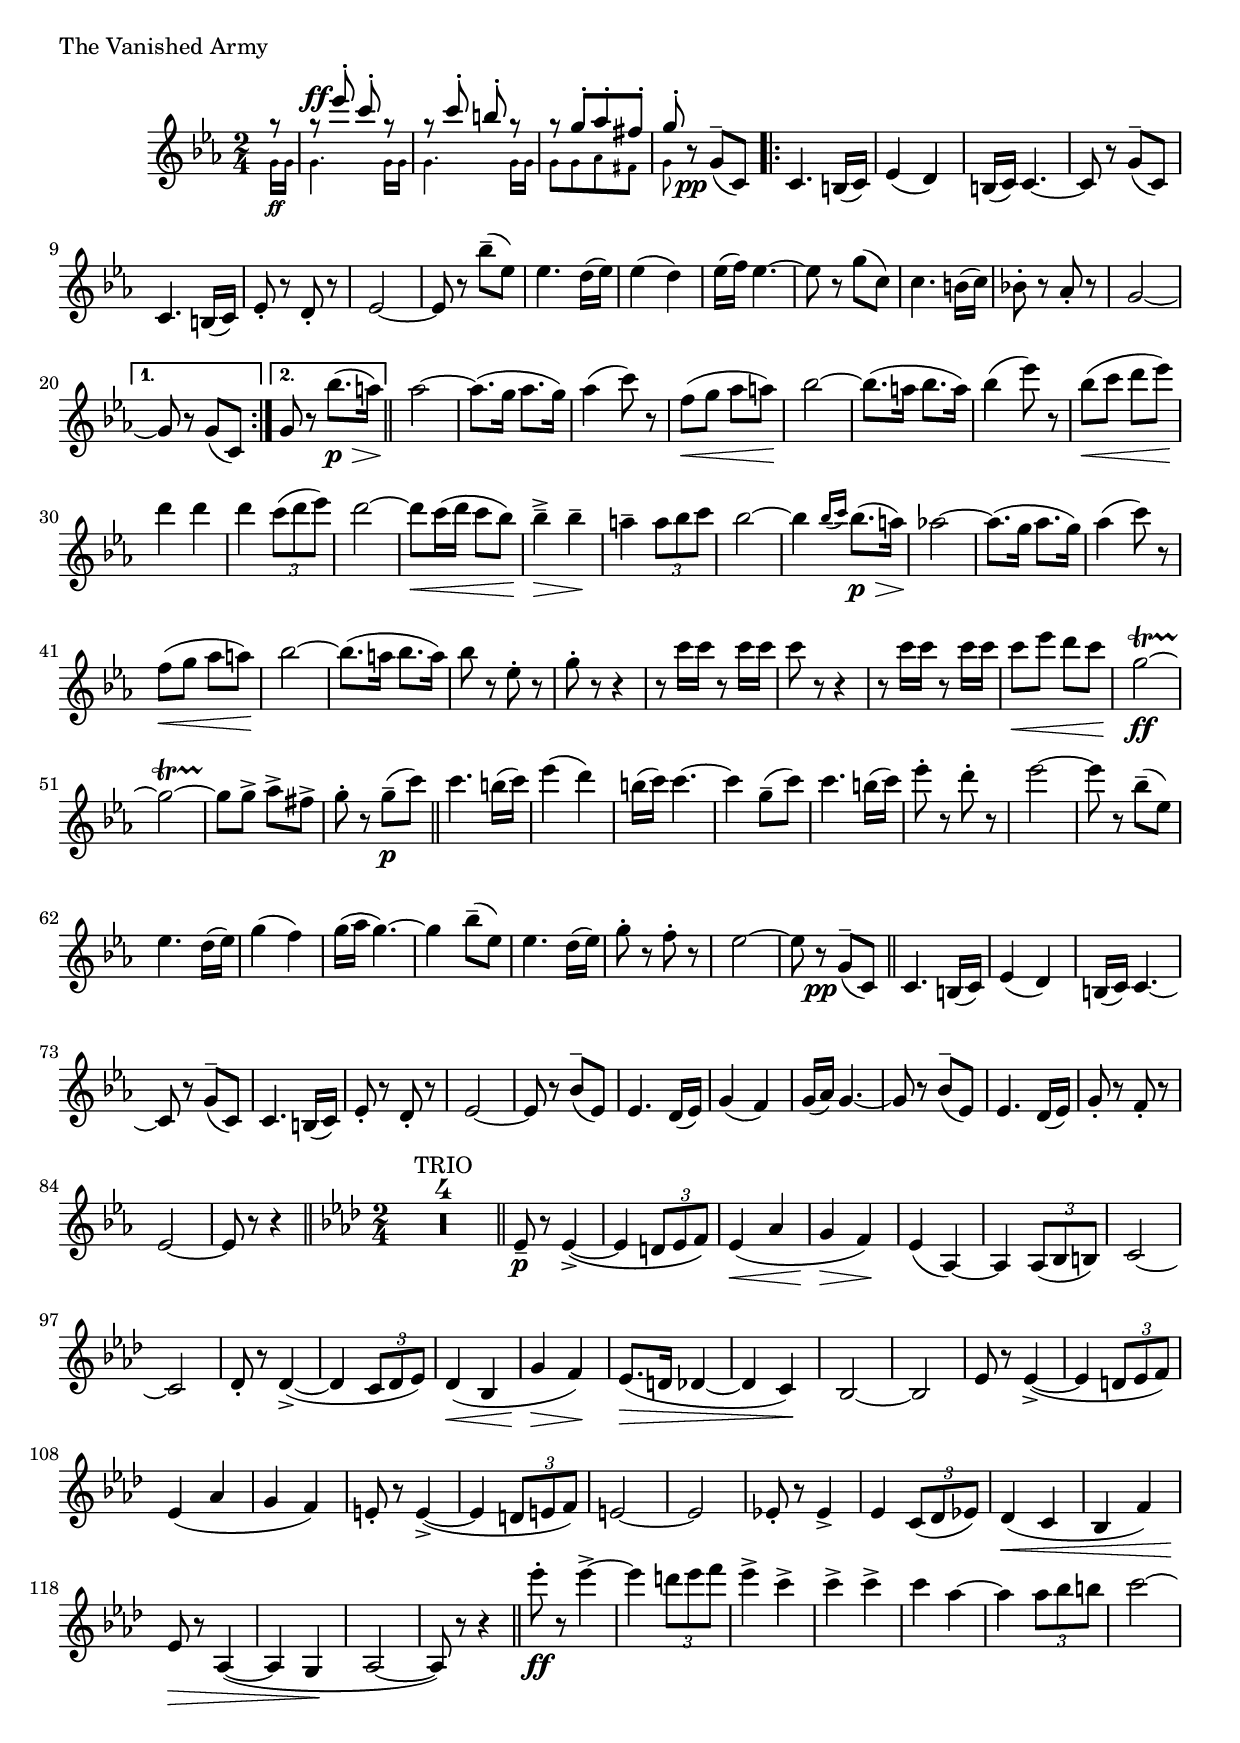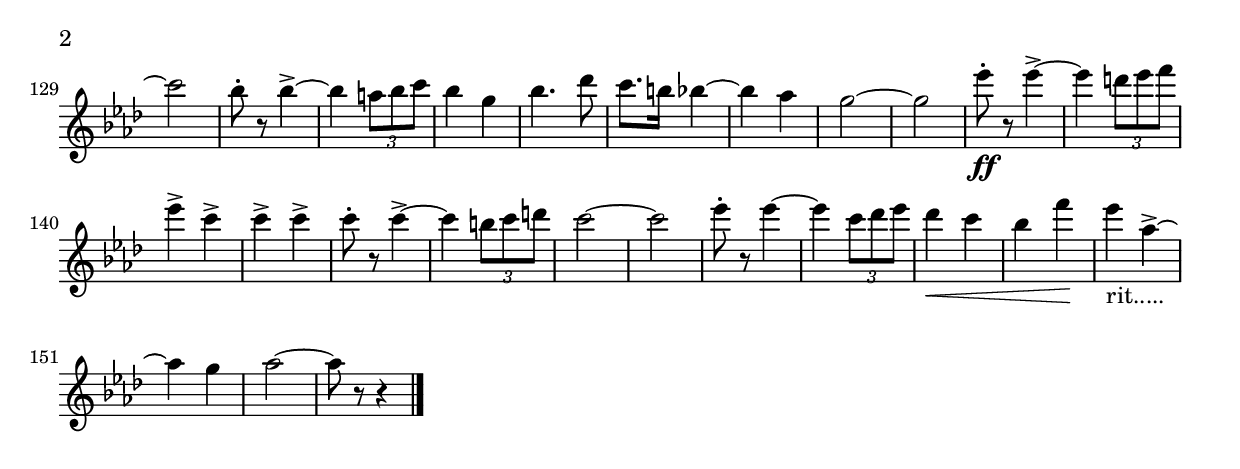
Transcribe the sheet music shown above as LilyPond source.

\version "2.18.0"
% When ready to include in collection: 1. Comment out top section.
% 				       2. Create include file of relative and
%					  header.
#(allow-volta-hook "||")
%Comment out from here
%{
#(ly:set-option 'point-and-click #t)
%#(set-default-paper-size "a5" 'landscape)
#(set-default-paper-size "a4" 'portrait)
#(set-global-staff-size 18) % set staff-size when ready to print

\include "Marsch_format.ly"

%...to here
%}
  \score {

    % Svenska Polisens Marscher: 1. Title    
    \relative c'' { 
    	    \key ees \major \time 2/4 
    	    \compressFullBarRests
    	    \set Score.markFormatter = #format-mark-box-letters
    	    
    	    \partial 8
    	    << {\set fontSize = #-4  % make note heads smaller
    	    	\override Stem #'direction = #DOWN
    	    	g16\ff g |g4. g16 g |g4. g16 g |g8 [g aes fis] |g8
    	    	\revert Stem #'direction
	    \unset fontSize  % return to default size
           }
	\\
	   {\override Stem #'direction = #UP 
	    g'8\rest |g8\rest^\ff ees'^. c^. g8\rest |g8\rest c^. b^. g8\rest 
	    g8\rest g^. [aes^. fis^.] | g^.
	    \revert Stem #'direction
	   }>>
	   
	   r\pp g,^- (c,)
	   
	   \repeat volta 2 {
	   	   c4. b16 (c) |ees4 (d) |b16 (c) c4.~ |c8 r g'^- (c,) 
	   	   c4. b16 (c) |ees8-. r d-. r |ees2~ |ees8 r bes''8-- (ees,)
	   	   ees4. d16 (ees) |ees4 (d) |ees16 (f) ees4.~ |ees8 r g (c,)
	   	   c4. b16 (c) |bes!8-. r aes-. r |g2~ }
	   \alternative {
	   	   {g8 r g (c,) }
	   	   {g'8 r bes'8.\p\> (a16)\! \bar "||" }
	   }

	   aes2~ |aes8. (g16 aes 8. g16) |aes 4 (c8) r |f,\< (g aes a)\!
	   bes2~ |bes8. (a16 bes8. a16) |bes4 (ees8) r |bes8\< (c d ees)\!
	   d4 d |d \times 2/3 {c8 (d ees)} |d2~ |d8\< c16 (d c8 bes)
	   bes4--->\>  bes--\! |a-- \times 2/3 {a8 bes c} |bes2~ 
	   bes4 \grace {bes16 (c)} bes8.\p\> (a16)\! |aes!2~ 
	   aes8. (g16 aes 8. g16) |aes 4 (c8) r |f,\< (g aes a)\!
	   bes2~ |bes8. (a16 bes8. a16) |bes8 r ees,-. r |g-. r r4 
	   r8 c16 c r8 c16 c |c8 r r4 |r8 c16 c r8 c16 c |c8\< ees d c
	   g2~\ff\startTrillSpan |g~ |g8\stopTrillSpan g-> aes-> fis-> 
	   g-. r g--\p (c) \bar "||"
	   c4. b16 (c) |ees4 (d) |b16 (c) c4.~ |c4 g8-- (c) |c4. b16 (c) 
	   ees8-. r d-. r |ees2~ |ees8 r bes-- (ees,) |ees4. d16 (ees)
	   g4 (f) |g16 (aes g4.~) |g4 bes8-- (ees,) ees4. d16 (ees) |g8-. r f-. r
	   ees2~ |ees8 r\pp g,^- (c,) \bar "||"
	   c4. b16 (c) |ees4 (d) |b16 (c) c4.~ |c8 r g'^- (c,) 
	   c4. b16 (c) |ees8-. r d-. r |ees2~ |ees8 r bes'^- (ees,) 
	   ees4. d16 (ees) |g4 (f) |g16 (aes) g4.~ |g8 r bes^- (ees,) 
	   ees4. d16 (ees) |g8-. r f-. r |ees2~ |ees8 r r4 \bar "||"
	   
	   \key aes \major \time 2/4
	   R2*4^\markup {TRIO} |\bar "||" ees8--\p r ees4->~ \( 
	   ees  \times 2/3 {d8 ees f\)} |ees4\< (aes |g\> f)\! |ees (aes,~) 
	   aes \times 2/3 {aes8 (bes b)}| c2~ |c |des8-. r des4->~ ( 
	   des \times 2/3 {c8 des ees)} |des4\< (bes |g'\> f\!) 
	   ees8.\> (d16 des4~ |des c\!) |bes2~ |bes |ees8 r ees4->~ ( 
	   ees \times 2/3 {d8 ees f)} |ees4 (aes |g f) |e8-. r e4->~ ( 
	   e \times 2/3 {d8 e f)} |e2~ |e |ees!8-. r ees4->  
	   ees \times 2/3 {c8 (des ees!)} |des4\< (c |bes f') |ees8\> r aes,4~ (
	   aes g\! |aes2~ |aes8) r r4 \bar "||"
	   ees'''8-.\ff r ees4->~ |ees \times 2/3 {d8 ees f} |ees4-> c-> |c-> c->
	   c aes~ |aes \times 2/3 {aes8 bes b} |c2~ |c |bes8-. r bes4->~
	   bes \times 2/3 {a8 bes c} |bes4 g |bes4. des8 |c8. b16 bes4~ |bes aes
	   g2~ |g |ees'8-.\ff r ees4->~ |ees \times 2/3 {d8 ees f} |ees4-> c-> 
	   c-> c-> |c8-. r c4->~ |c \times 2/3 {b8 c d} |c2~ |c |ees8-. r ees4~ 
	   ees \times 2/3 {c8 des ees} |des4\< c |bes f'\!
	   ees_\markup {rit.....} aes,->~ |aes g |aes2~ |aes8 r r4 \bar "|."
	   
	   
    }%end relative
    
    \header {
    	    piece = "The Vanished Army"
    	    composer = "Kenneth J. Alford"
    	}
    \layout {ragged-last = ##t
    	}
    	
  }%end score
